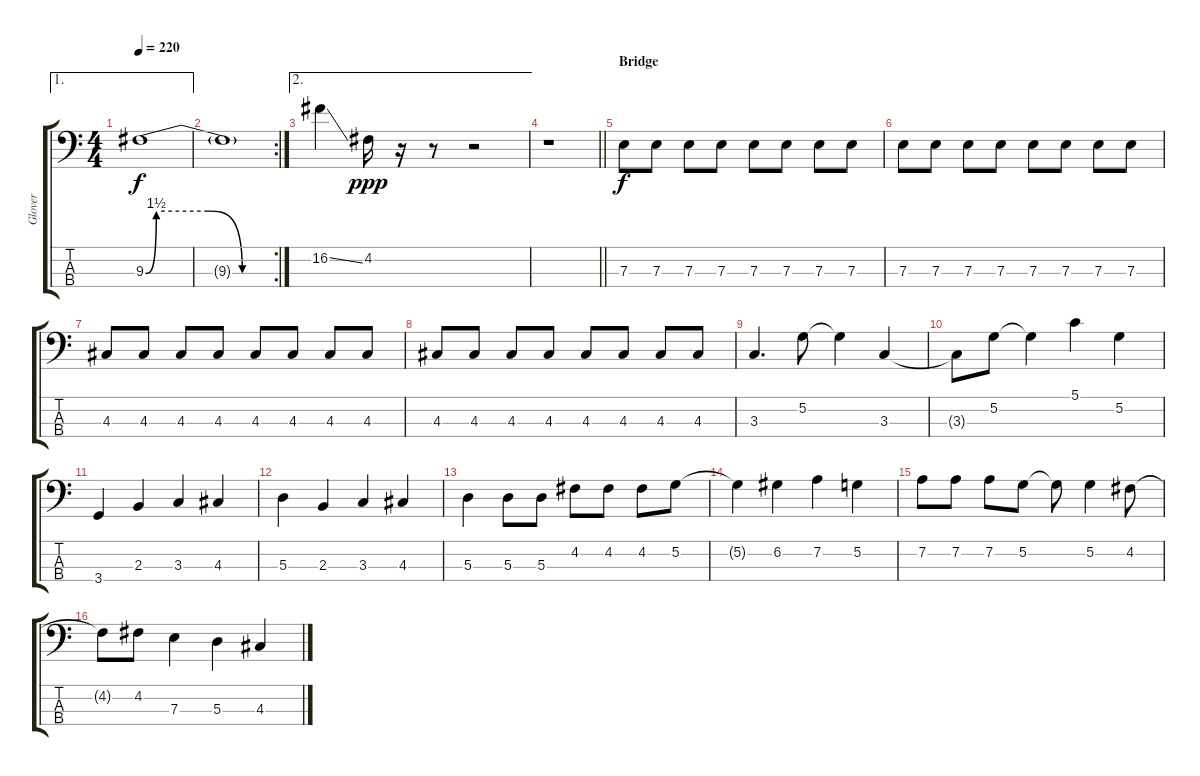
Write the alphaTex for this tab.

\track ("Glover" "Glover") {instrument electricbasspick}
\staff {score tabs}
\tuning (G2 D2 A1 E1) {hide}
\ae 1
\ts (4 4)
\tempo 220
\clef f4
\ks c
9.3{be (custom 0 0 5 6 29 6 45 0 60 0)}.1{dy f} |
\rc 2
9.3{t}.1 |
\ae 2
16.2{ss}.4 4.2.16{dy ppp} r.16 r.8 r.2 |
\barLineRight lightlight
r.1 |
\section ("" "Bridge")
7.3.8{dy f} 7.3.8 7.3.8 7.3.8 7.3.8 7.3.8 7.3.8 7.3.8 |
7.3.8 7.3.8 7.3.8 7.3.8 7.3.8 7.3.8 7.3.8 7.3.8 |
4.3.8 4.3.8 4.3.8 4.3.8 4.3.8 4.3.8 4.3.8 4.3.8 |
4.3.8 4.3.8 4.3.8 4.3.8 4.3.8 4.3.8 4.3.8 4.3.8 |
3.3.4{d} 5.2.8 5.2{t}.4 3.3.4 |
3.3{t}.8 5.2.8 5.2{t}.4 5.1.4 5.2.4 |
3.4.4 2.3.4 3.3.4 4.3.4 |
5.3.4 2.3.4 3.3.4 4.3.4 |
5.3.4 5.3.8 5.3.8 4.2.8 4.2.8 4.2.8 5.2.8 |
5.2{t}.4 6.2.4 7.2.4 5.2.4 |
7.2.8 7.2.8 7.2.8 5.2.8 5.2{t}.8 5.2.4 4.2.8 |
4.2{t}.8 4.2.8 7.3.4 5.3.4 4.3.4
